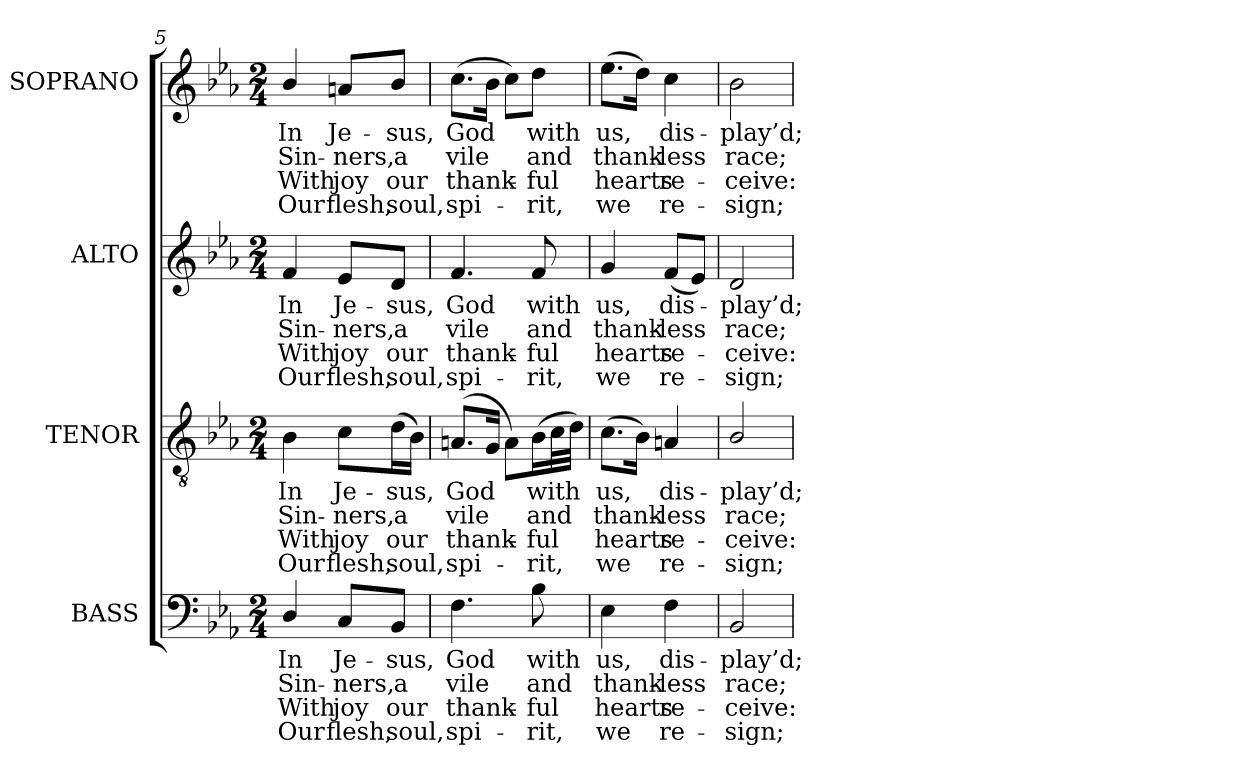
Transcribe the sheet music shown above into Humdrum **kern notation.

**kern	**text	**text	**text	**text	**kern	**text	**text	**text	**text	**kern	**text	**text	**text	**text	**kern	**text	**text	**text	**text
*part4	*part4	*part4	*part4	*part4	*part3	*part3	*part3	*part3	*part3	*part2	*part2	*part2	*part2	*part2	*part1	*part1	*part1	*part1	*part1
*staff4	*staff4	*staff4	*staff4	*staff4	*staff3	*staff3	*staff3	*staff3	*staff3	*staff2	*staff2	*staff2	*staff2	*staff2	*staff1	*staff1	*staff1	*staff1	*staff1
*I"BASS	*	*	*	*	*I"TENOR	*	*	*	*	*I"ALTO	*	*	*	*	*I"SOPRANO	*	*	*	*
*I'B.	*	*	*	*	*I'T.	*	*	*	*	*I'A.	*	*	*	*	*I'S.	*	*	*	*
*clefF4	*	*	*	*	*clefGv2	*	*	*	*	*clefG2	*	*	*	*	*clefG2	*	*	*	*
*	*	*	*	*	*ITrd7c12	*	*	*	*	*	*	*	*	*	*	*	*	*	*
*k[b-e-a-]	*	*	*	*	*k[b-e-a-]	*	*	*	*	*k[b-e-a-]	*	*	*	*	*k[b-e-a-]	*	*	*	*
*E-:	*	*	*	*	*E-:	*	*	*	*	*E-:	*	*	*	*	*E-:	*	*	*	*
*M2/4	*	*	*	*	*M2/4	*	*	*	*	*M2/4	*	*	*	*	*M2/4	*	*	*	*
=5	=5	=5	=5	=5	=5	=5	=5	=5	=5	=5	=5	=5	=5	=5	=5	=5	=5	=5	=5
!	!LO:LY:b:color=#000000	!LO:LY:b:color=#000000	!LO:LY:b:color=#000000	!LO:LY:b:color=#000000	!	!	!	!	!	!	!	!	!	!	!	!	!	!	!
!	!	!	!	!	!	!LO:LY:b:color=#000000	!LO:LY:b:color=#000000	!LO:LY:b:color=#000000	!LO:LY:b:color=#000000	!	!	!	!	!	!	!	!	!	!
!	!	!	!	!	!	!	!	!	!	!	!LO:LY:b:color=#000000	!LO:LY:b:color=#000000	!LO:LY:b:color=#000000	!LO:LY:b:color=#000000	!	!	!	!	!
!	!	!	!	!	!	!	!	!	!	!	!	!	!	!	!	!LO:LY:b:color=#000000	!LO:LY:b:color=#000000	!LO:LY:b:color=#000000	!LO:LY:b:color=#000000
4Di/	In	Sin-	With	Our	4BB-i\	In	Sin-	With	Our	4fi/	In	Sin-	With	Our	4b-i/	In	Sin-	With	Our
!	!LO:LY:b:color=#000000	!LO:LY:b:color=#000000	!LO:LY:b:color=#000000	!LO:LY:b:color=#000000	!	!	!	!	!	!	!	!	!	!	!	!	!	!	!
!	!	!	!	!	!	!LO:LY:b:color=#000000	!LO:LY:b:color=#000000	!LO:LY:b:color=#000000	!LO:LY:b:color=#000000	!	!	!	!	!	!	!	!	!	!
!	!	!	!	!	!	!	!	!	!	!	!LO:LY:b:color=#000000	!LO:LY:b:color=#000000	!LO:LY:b:color=#000000	!LO:LY:b:color=#000000	!	!	!	!	!
!	!	!	!	!	!	!	!	!	!	!	!	!	!	!	!	!LO:LY:b:color=#000000	!LO:LY:b:color=#000000	!LO:LY:b:color=#000000	!LO:LY:b:color=#000000
8Ci/L	Je-	-ners,	joy	flesh,	8Ci\L	Je-	-ners,	joy	flesh,	8e-i/L	Je-	-ners,	joy	flesh,	8ani/L	Je-	-ners,	joy	flesh,
!	!LO:LY:b:color=#000000	!LO:LY:b:color=#000000	!LO:LY:b:color=#000000	!LO:LY:b:color=#000000	!	!	!	!	!	!	!	!	!	!	!	!	!	!	!
!	!	!	!	!	!	!LO:LY:b:color=#000000	!LO:LY:b:color=#000000	!LO:LY:b:color=#000000	!LO:LY:b:color=#000000	!	!	!	!	!	!	!	!	!	!
!	!	!	!	!	!	!	!	!	!	!	!LO:LY:b:color=#000000	!LO:LY:b:color=#000000	!LO:LY:b:color=#000000	!LO:LY:b:color=#000000	!	!	!	!	!
!	!	!	!	!	!	!	!	!	!	!	!	!	!	!	!	!LO:LY:b:color=#000000	!LO:LY:b:color=#000000	!LO:LY:b:color=#000000	!LO:LY:b:color=#000000
8BB-i/J	-sus,	a	our	soul,	(16Di\L	-sus,	a	our	soul,	8di/J	-sus,	a	our	soul,	8b-i/J	-sus,	a	our	soul,
.	.	.	.	.	16BB-i\JJ)	.	.	.	.	.	.	.	.	.	.	.	.	.	.
=6	=6	=6	=6	=6	=6	=6	=6	=6	=6	=6	=6	=6	=6	=6	=6	=6	=6	=6	=6
!	!LO:LY:b:color=#000000	!LO:LY:b:color=#000000	!LO:LY:b:color=#000000	!LO:LY:b:color=#000000	!	!	!	!	!	!	!	!	!	!	!	!	!	!	!
!	!	!	!	!	!	!LO:LY:b:color=#000000	!LO:LY:b:color=#000000	!LO:LY:b:color=#000000	!LO:LY:b:color=#000000	!	!	!	!	!	!	!	!	!	!
!	!	!	!	!	!	!	!	!	!	!	!LO:LY:b:color=#000000	!LO:LY:b:color=#000000	!LO:LY:b:color=#000000	!LO:LY:b:color=#000000	!	!	!	!	!
!	!	!	!	!	!	!	!	!	!	!	!	!	!	!	!	!LO:LY:b:color=#000000	!LO:LY:b:color=#000000	!LO:LY:b:color=#000000	!LO:LY:b:color=#000000
4.Fi\	God	vile	thank-	-spi-	(8.AAni/L	God	vile	thank-	-spi-	4.fi/	God	vile	thank-	-spi-	(8.cci\L	God	vile	thank-	-spi-
.	.	.	.	.	16GGi/Jk	.	.	.	.	.	.	.	.	.	16b-i\Jk	.	.	.	.
.	.	.	.	.	8AAi\L)	.	.	.	.	.	.	.	.	.	8cci\L)	.	.	.	.
!	!LO:LY:b:color=#000000	!LO:LY:b:color=#000000	!LO:LY:b:color=#000000	!LO:LY:b:color=#000000	!	!	!	!	!	!	!	!	!	!	!	!	!	!	!
!	!	!	!	!	!	!LO:LY:b:color=#000000	!LO:LY:b:color=#000000	!LO:LY:b:color=#000000	!LO:LY:b:color=#000000	!	!	!	!	!	!	!	!	!	!
!	!	!	!	!	!	!	!	!	!	!	!LO:LY:b:color=#000000	!LO:LY:b:color=#000000	!LO:LY:b:color=#000000	!LO:LY:b:color=#000000	!	!	!	!	!
!	!	!	!	!	!	!	!	!	!	!	!	!	!	!	!	!LO:LY:b:color=#000000	!LO:LY:b:color=#000000	!LO:LY:b:color=#000000	!LO:LY:b:color=#000000
8B-i\	with	and	-ful	rit,	(16BB-i\L	with	and	-ful	rit,	8fi/	with	and	-ful	rit,	8ddi\J	with	and	-ful	rit,
.	.	.	.	.	32Ci\L	.	.	.	.	.	.	.	.	.	.	.	.	.	.
.	.	.	.	.	32Di\JJJ)	.	.	.	.	.	.	.	.	.	.	.	.	.	.
=7	=7	=7	=7	=7	=7	=7	=7	=7	=7	=7	=7	=7	=7	=7	=7	=7	=7	=7	=7
!	!LO:LY:b:color=#000000	!LO:LY:b:color=#000000	!LO:LY:b:color=#000000	!LO:LY:b:color=#000000	!	!	!	!	!	!	!	!	!	!	!	!	!	!	!
!	!	!	!	!	!	!LO:LY:b:color=#000000	!LO:LY:b:color=#000000	!LO:LY:b:color=#000000	!LO:LY:b:color=#000000	!	!	!	!	!	!	!	!	!	!
!	!	!	!	!	!	!	!	!	!	!	!LO:LY:b:color=#000000	!LO:LY:b:color=#000000	!LO:LY:b:color=#000000	!LO:LY:b:color=#000000	!	!	!	!	!
!	!	!	!	!	!	!	!	!	!	!	!	!	!	!	!	!LO:LY:b:color=#000000	!LO:LY:b:color=#000000	!LO:LY:b:color=#000000	!LO:LY:b:color=#000000
4E-i\	us,	thank-	hearts	we	(8.Ci\L	us,	thank-	hearts	we	4gi/	us,	thank-	hearts	we	(8.ee-i\L	us,	thank-	hearts	we
.	.	.	.	.	16BB-i\Jk)	.	.	.	.	.	.	.	.	.	16ddi\Jk)	.	.	.	.
!	!LO:LY:b:color=#000000	!LO:LY:b:color=#000000	!LO:LY:b:color=#000000	!LO:LY:b:color=#000000	!	!	!	!	!	!	!	!	!	!	!	!	!	!	!
!	!	!	!	!	!	!LO:LY:b:color=#000000	!LO:LY:b:color=#000000	!LO:LY:b:color=#000000	!LO:LY:b:color=#000000	!	!	!	!	!	!	!	!	!	!
!	!	!	!	!	!	!	!	!	!	!	!LO:LY:b:color=#000000	!LO:LY:b:color=#000000	!LO:LY:b:color=#000000	!LO:LY:b:color=#000000	!	!	!	!	!
!	!	!	!	!	!	!	!	!	!	!	!	!	!	!	!	!LO:LY:b:color=#000000	!LO:LY:b:color=#000000	!LO:LY:b:color=#000000	!LO:LY:b:color=#000000
4Fi\	dis-	-less	re-	-re-	4AAni/	dis-	-less	re-	-re-	(8fi/L	dis-	-less	re-	-re-	4cci\	dis-	-less	re-	-re-
.	.	.	.	.	.	.	.	.	.	8e-i/J)	.	.	.	.	.	.	.	.	.
=8	=8	=8	=8	=8	=8	=8	=8	=8	=8	=8	=8	=8	=8	=8	=8	=8	=8	=8	=8
!	!LO:LY:b:color=#000000	!LO:LY:b:color=#000000	!LO:LY:b:color=#000000	!LO:LY:b:color=#000000	!	!	!	!	!	!	!	!	!	!	!	!	!	!	!
!	!	!	!	!	!	!LO:LY:b:color=#000000	!LO:LY:b:color=#000000	!LO:LY:b:color=#000000	!LO:LY:b:color=#000000	!	!	!	!	!	!	!	!	!	!
!	!	!	!	!	!	!	!	!	!	!	!LO:LY:b:color=#000000	!LO:LY:b:color=#000000	!LO:LY:b:color=#000000	!LO:LY:b:color=#000000	!	!	!	!	!
!	!	!	!	!	!	!	!	!	!	!	!	!	!	!	!	!LO:LY:b:color=#000000	!LO:LY:b:color=#000000	!LO:LY:b:color=#000000	!LO:LY:b:color=#000000
2BB-i/	-play’d;	race;	-ceive:	sign;	2BB-i/	-play’d;	race;	-ceive:	sign;	2di/	-play’d;	race;	-ceive:	sign;	2b-i\	-play’d;	race;	-ceive:	sign;
=	=	=	=	=	=	=	=	=	=	=	=	=	=	=	=	=	=	=	=
*-	*-	*-	*-	*-	*-	*-	*-	*-	*-	*-	*-	*-	*-	*-	*-	*-	*-	*-	*-
